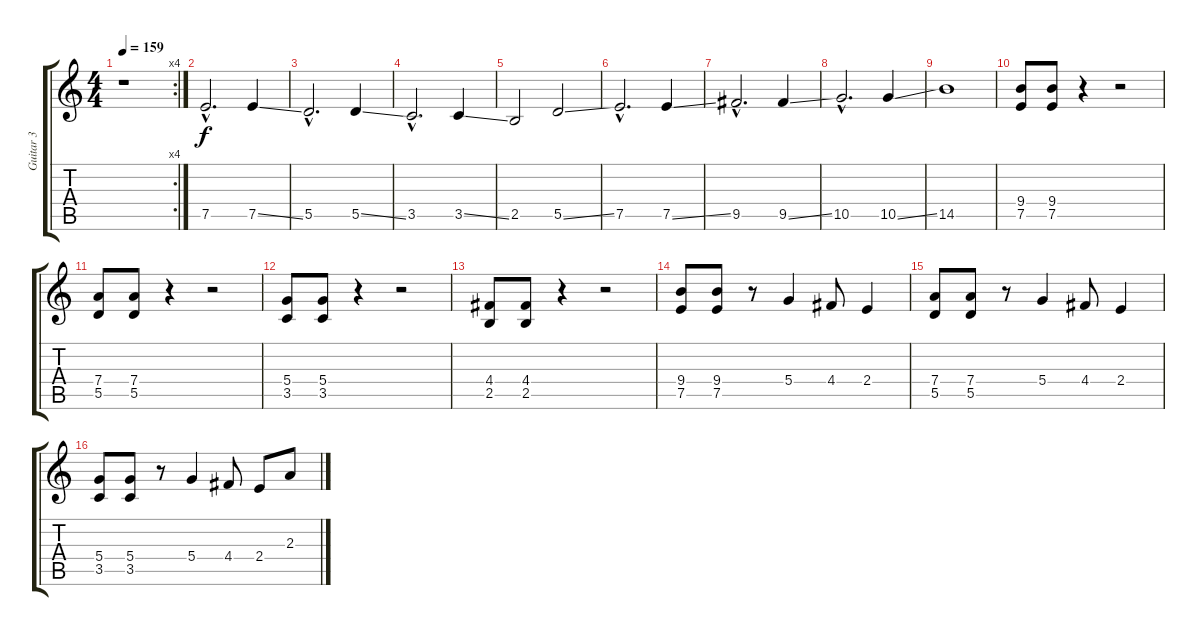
\track ("Guitar 3" "Guitar 3") {instrument distortionguitar}
\staff {score tabs}
\tuning (E4 B3 G3 D3 A2 E2) {hide}
\rc 4
\ts (4 4)
\tempo 159
\clef g2
\ks c
r.1{dy f instrument distortionguitar} |
7.5{hac}.2{d} 7.5{ss}.4 |
5.5{hac}.2{d} 5.5{ss}.4 |
3.5{hac}.2{d} 3.5{ss}.4 |
2.5.2 5.5{ss}.2 |
7.5{hac}.2{d} 7.5{ss}.4 |
9.5{hac}.2{d} 9.5{ss}.4 |
10.5{hac}.2{d} 10.5{ss}.4 |
14.5.1 |
(9.4 7.5).8 (9.4 7.5).8 r.4 r.2 |
(7.4 5.5).8 (7.4 5.5).8 r.4 r.2 |
(5.4 3.5).8 (5.4 3.5).8 r.4 r.2 |
(4.4 2.5).8 (4.4 2.5).8 r.4 r.2 |
(9.4 7.5).8 (9.4 7.5).8 r.8 5.4.4 4.4.8 2.4.4 |
(7.4 5.5).8 (7.4 5.5).8 r.8 5.4.4 4.4.8 2.4.4 |
(5.4 3.5).8 (5.4 3.5).8 r.8 5.4.4 4.4.8 2.4.8 2.3.8
